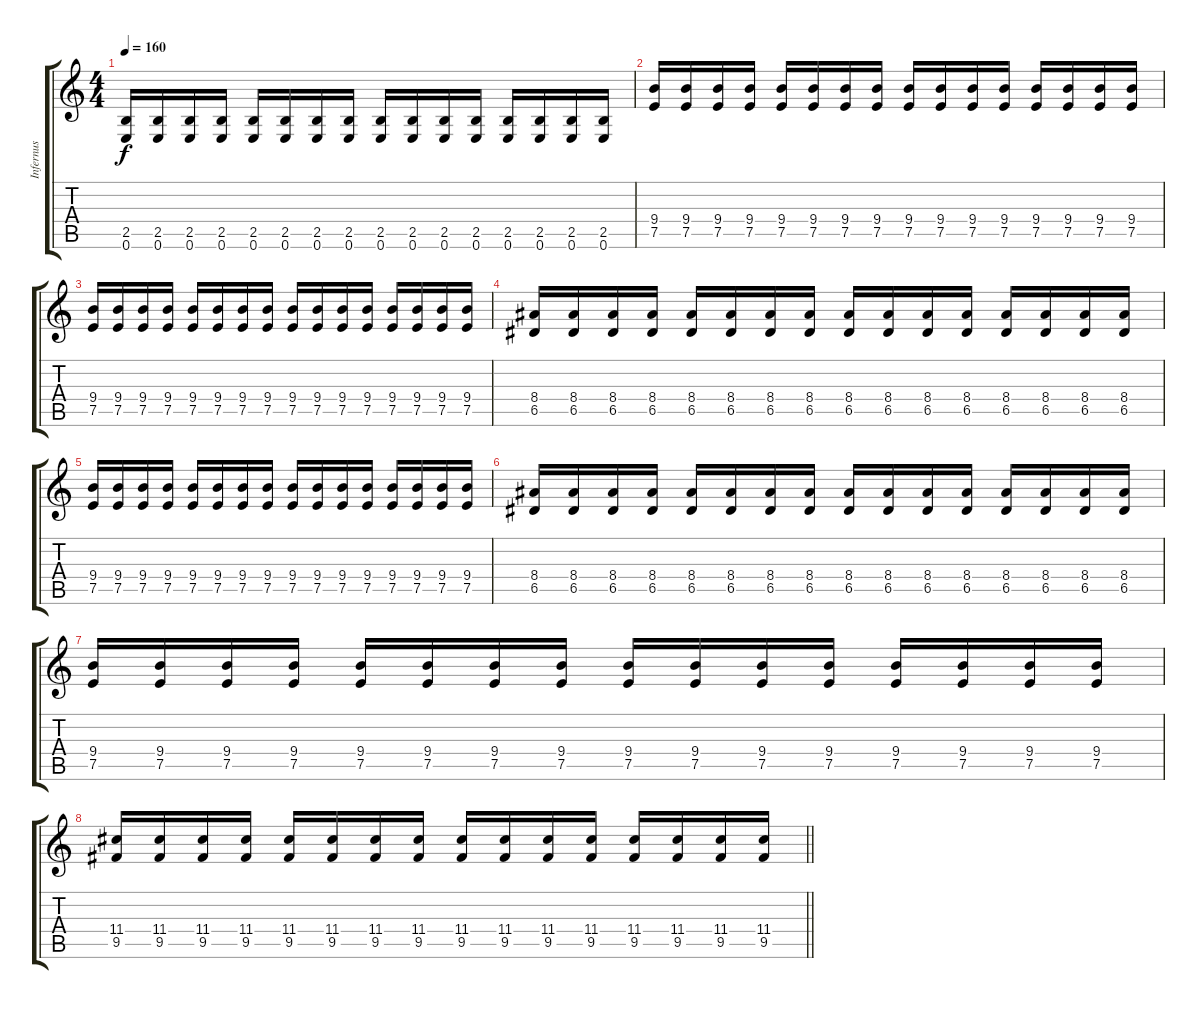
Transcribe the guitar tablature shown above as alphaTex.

\track ("Infernus" "Infernus") {instrument distortionguitar}
\staff {score tabs}
\tuning (E4 B3 G3 D3 A2 E2) {hide}
\ts (4 4)
\tempo 160
\clef g2
\ks c
(2.5 0.6).16{dy f} (2.5 0.6).16 (2.5 0.6).16 (2.5 0.6).16 (2.5 0.6).16 (2.5 0.6).16 (2.5 0.6).16 (2.5 0.6).16 (2.5 0.6).16 (2.5 0.6).16 (2.5 0.6).16 (2.5 0.6).16 (2.5 0.6).16 (2.5 0.6).16 (2.5 0.6).16 (2.5 0.6).16 |
(9.4 7.5).16 (9.4 7.5).16 (9.4 7.5).16 (9.4 7.5).16 (9.4 7.5).16 (9.4 7.5).16 (9.4 7.5).16 (9.4 7.5).16 (9.4 7.5).16 (9.4 7.5).16 (9.4 7.5).16 (9.4 7.5).16 (9.4 7.5).16 (9.4 7.5).16 (9.4 7.5).16 (9.4 7.5).16 |
(9.4 7.5).16 (9.4 7.5).16 (9.4 7.5).16 (9.4 7.5).16 (9.4 7.5).16 (9.4 7.5).16 (9.4 7.5).16 (9.4 7.5).16 (9.4 7.5).16 (9.4 7.5).16 (9.4 7.5).16 (9.4 7.5).16 (9.4 7.5).16 (9.4 7.5).16 (9.4 7.5).16 (9.4 7.5).16 |
(8.4 6.5).16 (8.4 6.5).16 (8.4 6.5).16 (8.4 6.5).16 (8.4 6.5).16 (8.4 6.5).16 (8.4 6.5).16 (8.4 6.5).16 (8.4 6.5).16 (8.4 6.5).16 (8.4 6.5).16 (8.4 6.5).16 (8.4 6.5).16 (8.4 6.5).16 (8.4 6.5).16 (8.4 6.5).16 |
(9.4 7.5).16 (9.4 7.5).16 (9.4 7.5).16 (9.4 7.5).16 (9.4 7.5).16 (9.4 7.5).16 (9.4 7.5).16 (9.4 7.5).16 (9.4 7.5).16 (9.4 7.5).16 (9.4 7.5).16 (9.4 7.5).16 (9.4 7.5).16 (9.4 7.5).16 (9.4 7.5).16 (9.4 7.5).16 |
(8.4 6.5).16 (8.4 6.5).16 (8.4 6.5).16 (8.4 6.5).16 (8.4 6.5).16 (8.4 6.5).16 (8.4 6.5).16 (8.4 6.5).16 (8.4 6.5).16 (8.4 6.5).16 (8.4 6.5).16 (8.4 6.5).16 (8.4 6.5).16 (8.4 6.5).16 (8.4 6.5).16 (8.4 6.5).16 |
(9.4 7.5).16 (9.4 7.5).16 (9.4 7.5).16 (9.4 7.5).16 (9.4 7.5).16 (9.4 7.5).16 (9.4 7.5).16 (9.4 7.5).16 (9.4 7.5).16 (9.4 7.5).16 (9.4 7.5).16 (9.4 7.5).16 (9.4 7.5).16 (9.4 7.5).16 (9.4 7.5).16 (9.4 7.5).16 |
\barLineRight lightlight
(11.4 9.5).16 (11.4 9.5).16 (11.4 9.5).16 (11.4 9.5).16 (11.4 9.5).16 (11.4 9.5).16 (11.4 9.5).16 (11.4 9.5).16 (11.4 9.5).16 (11.4 9.5).16 (11.4 9.5).16 (11.4 9.5).16 (11.4 9.5).16 (11.4 9.5).16 (11.4 9.5).16 (11.4 9.5).16
